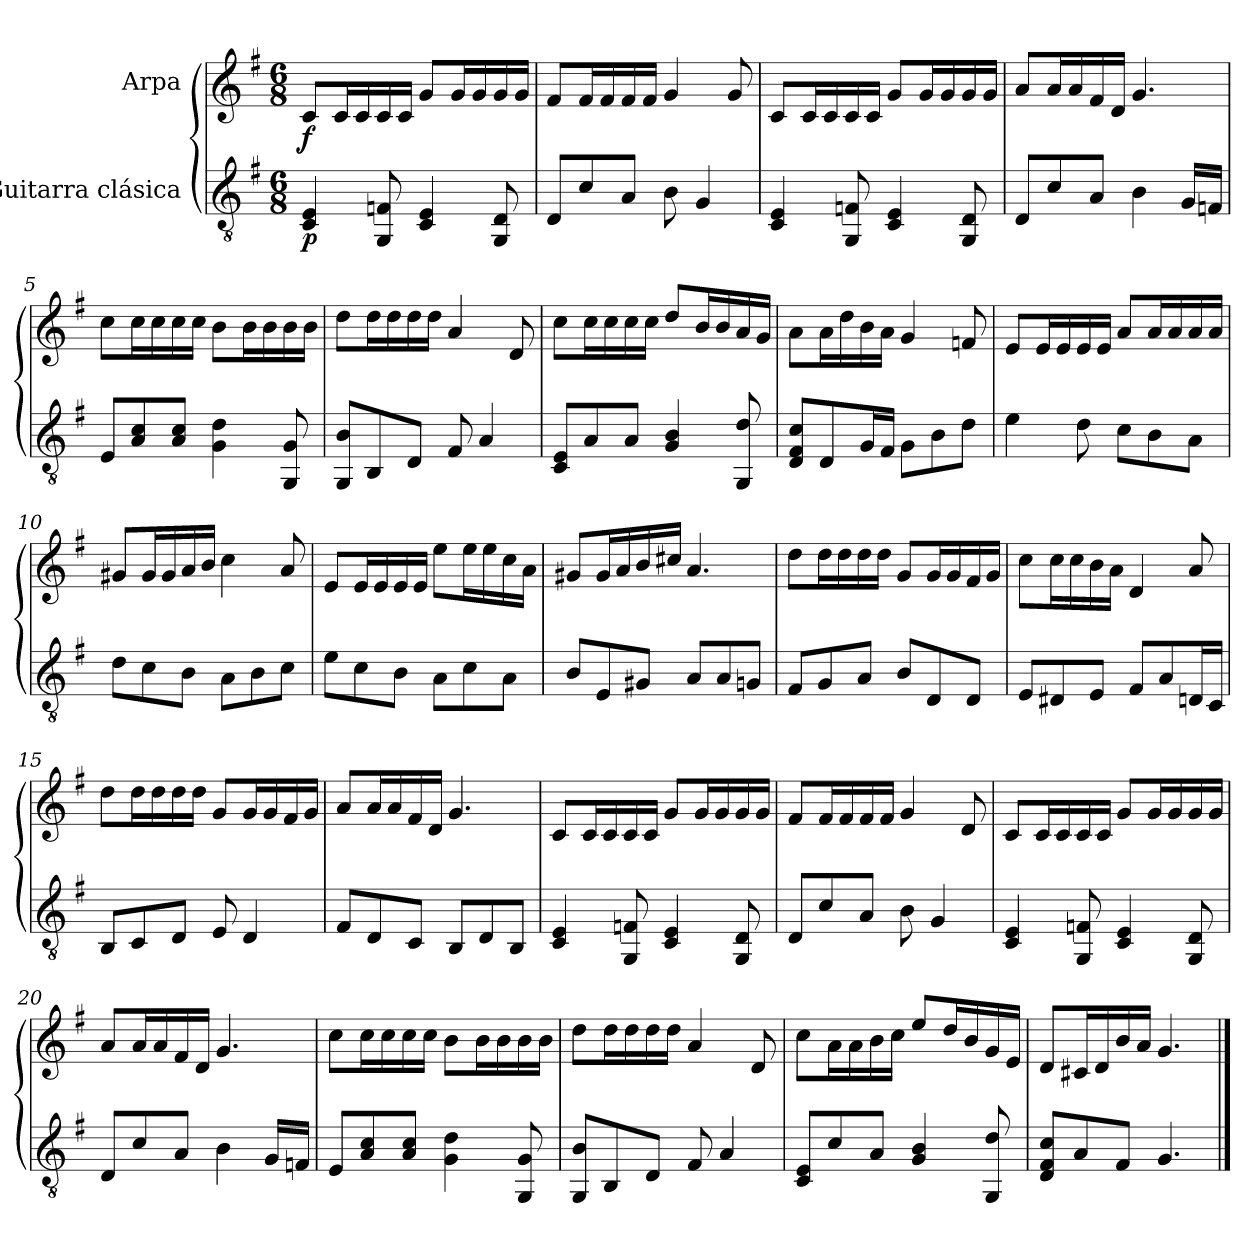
**kern	**dynam	**kern	**dynam
*part2	*part2	*part1	*part1
*staff2	*staff2	*staff1	*staff1
*I"Guitarra clásica	*	*I"Arpa	*
*clefGv2	*	*clefG2	*
*k[f#]	*	*k[f#]	*
*M6/8	*	*M6/8	*
*MM90	*	*MM90	*
=1	=1	=1	=1
!	!LO:DY:b	!	!LO:DY:b
4C/ 4E/	p	8c/L	f
.	.	16c/L	.
.	.	16c/	.
8GG/ 8Fn/	.	16c/	.
.	.	16c/JJ	.
4C/ 4E/	.	8g/L	.
.	.	16g/L	.
.	.	16g/	.
8GG/ 8D/	.	16g/	.
.	.	16g/JJ	.
=2	=2	=2	=2
8D/L	.	8f#/L	.
8c/	.	16f#/L	.
.	.	16f#/	.
8A/J	.	16f#/	.
.	.	16f#/JJ	.
8B\	.	4g/	.
4G/	.	.	.
.	.	8g/	.
=3	=3	=3	=3
4C/ 4E/	.	8c/L	.
.	.	16c/L	.
.	.	16c/	.
8GG/ 8Fn/	.	16c/	.
.	.	16c/JJ	.
4C/ 4E/	.	8g/L	.
.	.	16g/L	.
.	.	16g/	.
8GG/ 8D/	.	16g/	.
.	.	16g/JJ	.
=4	=4	=4	=4
8D/L	.	8a/L	.
8c/	.	16a/L	.
.	.	16a/	.
8A/J	.	16f#/	.
.	.	16d/JJ	.
4B\	.	4.g/	.
16G/LL	.	.	.
16Fn/JJ	.	.	.
!!LO:LB:g=z
=5	=5	=5	=5
8E/L	.	8cc\L	.
8A/ 8c/	.	16cc\L	.
.	.	16cc\	.
8A/ 8c/J	.	16cc\	.
.	.	16cc\JJ	.
4G\ 4d\	.	8b\L	.
.	.	16b\L	.
.	.	16b\	.
8GG/ 8G/	.	16b\	.
.	.	16b\JJ	.
=6	=6	=6	=6
8GG/ 8B/L	.	8dd\L	.
8BB/	.	16dd\L	.
.	.	16dd\	.
8D/J	.	16dd\	.
.	.	16dd\JJ	.
8F#/	.	4a/	.
4A/	.	.	.
.	.	8d/	.
=7	=7	=7	=7
8C/ 8E/L	.	8cc\L	.
8A/	.	16cc\L	.
.	.	16cc\	.
8A/J	.	16cc\	.
.	.	16cc\JJ	.
4G/ 4B/	.	8dd/L	.
.	.	16b/L	.
.	.	16b/	.
8GG/ 8d/	.	16a/	.
.	.	16g/JJ	.
=8	=8	=8	=8
8D/ 8F#/ 8c/L	.	8a\L	.
8D/	.	16a\L	.
.	.	16dd\	.
16G/L	.	16b\	.
16F#/JJ	.	16a\JJ	.
8G\L	.	4g/	.
8B\	.	.	.
8d\J	.	8fn/	.
!!LO:LB:g=z
=9	=9	=9	=9
4e\	.	8e/L	.
.	.	16e/L	.
.	.	16e/	.
8d\	.	16e/	.
.	.	16e/JJ	.
8c\L	.	8a/L	.
8B\	.	16a/L	.
.	.	16a/	.
8A\J	.	16a/	.
.	.	16a/JJ	.
=10	=10	=10	=10
8d\L	.	8g#X/L	.
8c\	.	16g#/L	.
.	.	16g#/	.
8B\J	.	16a/	.
.	.	16b/JJ	.
8A\L	.	4cc\	.
8B\	.	.	.
8c\J	.	8a/	.
=11	=11	=11	=11
8e\L	.	8e/L	.
8c\	.	16e/L	.
.	.	16e/	.
8B\J	.	16e/	.
.	.	16e/JJ	.
8A\L	.	8ee\L	.
8c\	.	16ee\L	.
.	.	16ee\	.
8A\J	.	16cc\	.
.	.	16a\JJ	.
=12	=12	=12	=12
8B/L	.	8g#X/L	.
*	*	*MM86	*
8E/	.	16g#/L	.
.	.	16a/	.
8G#X/J	.	16b/	.
.	.	16cc#X/JJ	.
8A/L	.	4.a/	.
8A/	.	.	.
8Gn/J	.	.	.
!!LO:LB:g=z
=13	=13	=13	=13
*	*	*MM90	*
8F#/L	.	8dd\L	.
8G/	.	16dd\L	.
.	.	16dd\	.
8A/J	.	16dd\	.
.	.	16dd\JJ	.
8B/L	.	8g/L	.
8D/	.	16g/L	.
.	.	16g/	.
8D/J	.	16f#/	.
.	.	16g/JJ	.
=14	=14	=14	=14
8E/L	.	8cc\L	.
8D#X/	.	16cc\L	.
.	.	16cc\	.
8E/J	.	16b\	.
.	.	16a\JJ	.
8F#/L	.	4d/	.
8A/	.	.	.
16Dn/L	.	8a/	.
16C/JJ	.	.	.
=15	=15	=15	=15
8BB/L	.	8dd\L	.
8C/	.	16dd\L	.
.	.	16dd\	.
8D/J	.	16dd\	.
.	.	16dd\JJ	.
8E/	.	8g/L	.
4D/	.	16g/L	.
.	.	16g/	.
.	.	16f#/	.
.	.	16g/JJ	.
=16	=16	=16	=16
8F#/L	.	8a/L	.
*	*	*MM83	*
8D/	.	16a/L	.
.	.	16a/	.
8C/J	.	16f#/	.
.	.	16d/JJ	.
8BB/L	.	4.g/	.
8D/	.	.	.
8BB/J	.	.	.
!!LO:LB:g=z
=17	=17	=17	=17
*	*	*MM90	*
4C/ 4E/	.	8c/L	.
.	.	16c/L	.
.	.	16c/	.
8GG/ 8Fn/	.	16c/	.
.	.	16c/JJ	.
4C/ 4E/	.	8g/L	.
.	.	16g/L	.
.	.	16g/	.
8GG/ 8D/	.	16g/	.
.	.	16g/JJ	.
=18	=18	=18	=18
8D/L	.	8f#/L	.
8c/	.	16f#/L	.
.	.	16f#/	.
8A/J	.	16f#/	.
.	.	16f#/JJ	.
8B\	.	4g/	.
4G/	.	.	.
.	.	8d/	.
=19	=19	=19	=19
4C/ 4E/	.	8c/L	.
.	.	16c/L	.
.	.	16c/	.
8GG/ 8Fn/	.	16c/	.
.	.	16c/JJ	.
4C/ 4E/	.	8g/L	.
.	.	16g/L	.
.	.	16g/	.
8GG/ 8D/	.	16g/	.
.	.	16g/JJ	.
=20	=20	=20	=20
8D/L	.	8a/L	.
8c/	.	16a/L	.
.	.	16a/	.
8A/J	.	16f#/	.
.	.	16d/JJ	.
4B\	.	4.g/	.
16G/LL	.	.	.
16Fn/JJ	.	.	.
!!LO:LB:g=z
=21	=21	=21	=21
8E/L	.	8cc\L	.
8A/ 8c/	.	16cc\L	.
.	.	16cc\	.
8A/ 8c/J	.	16cc\	.
.	.	16cc\JJ	.
4G\ 4d\	.	8b\L	.
.	.	16b\L	.
.	.	16b\	.
8GG/ 8G/	.	16b\	.
.	.	16b\JJ	.
=22	=22	=22	=22
8GG/ 8B/L	.	8dd\L	.
8BB/	.	16dd\L	.
.	.	16dd\	.
8D/J	.	16dd\	.
.	.	16dd\JJ	.
8F#/	.	4a/	.
4A/	.	.	.
.	.	8d/	.
=23	=23	=23	=23
8C/ 8E/L	.	8cc\L	.
8c/	.	16a\L	.
.	.	16a\	.
*	*	*MM83	*
8A/J	.	16b\	.
.	.	16cc\JJ	.
4G/ 4B/	.	8ee/L	.
.	.	16dd/L	.
.	.	16b/	.
8GG/ 8d/	.	16g/	.
.	.	16e/JJ	.
=24	=24	=24	=24
8D/ 8F#/ 8c/L	.	8d/L	.
*	*	*MM75	*
8A/	.	16c#X/L	.
.	.	16d/	.
8F#/J	.	16b/	.
.	.	16a/JJ	.
4.G/	.	4.g/	.
==	==	==	==
*-	*-	*-	*-
